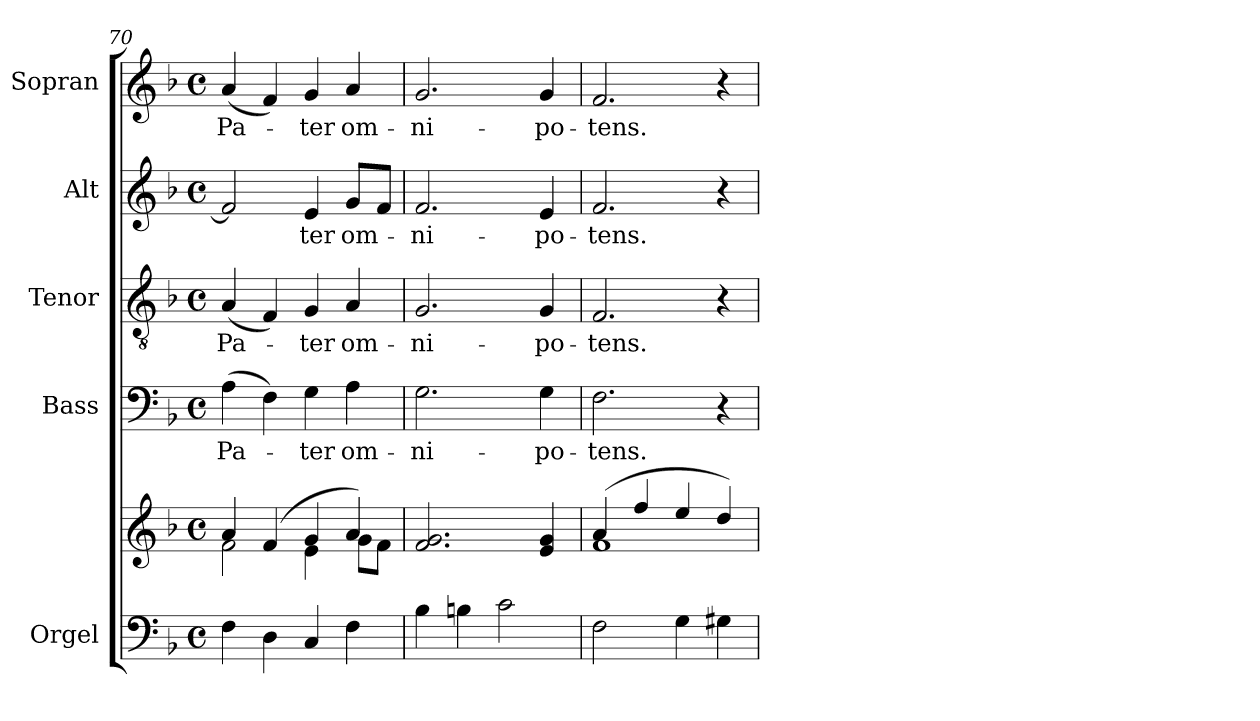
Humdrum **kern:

**kern	**kern	**kern	**text	**kern	**text	**kern	**text	**kern	**text
*part5	*part5	*part4	*part4	*part3	*part3	*part2	*part2	*part1	*part1
*staff6	*staff5	*staff4	*staff4	*staff3	*staff3	*staff2	*staff2	*staff1	*staff1
*I"Orgel	*	*I"Bass	*	*I"Tenor	*	*I"Alt	*	*I"Sopran	*
*I'Org.	*	*I'B.	*	*I'T.	*	*I'A.	*	*I'S.	*
*clefF4	*clefG2	*clefF4	*	*clefGv2	*	*clefG2	*	*clefG2	*
*k[b-]	*k[b-]	*k[b-]	*	*k[b-]	*	*k[b-]	*	*k[b-]	*
*F:	*F:	*F:	*	*F:	*	*F:	*	*F:	*
*M4/4	*M4/4	*M4/4	*	*M4/4	*	*M4/4	*	*M4/4	*
*met(c)	*met(c)	*met(c)	*	*met(c)	*	*met(c)	*	*met(c)	*
=70	=70	=70	=70	=70	=70	=70	=70	=70	=70
*	*^	*	*	*	*	*	*	*	*
!	!	!	!	!LO:LY:b	!	!LO:LY:b	!	!	!	!LO:LY:b
4F\	4a/	2f\	(>4A\	Pa-	(<4A/	Pa-	2f/]	.	(<4a/	Pa-
4D\	(4f/	.	4F\)	.	4F/)	.	.	.	4f/)	.
!	!	!	!	!LO:LY:b	!	!LO:LY:b	!	!LO:LY:b	!	!LO:LY:b
4C/	4g/	4e\	4G\	-ter	4G/	-ter	4e/	-ter	4g/	-ter
!	!	!	!	!LO:LY:b	!	!LO:LY:b	!	!LO:LY:b	!	!LO:LY:b
4F\	4a/)	8g\L	4A\	om-	4A/	om-	8g/L	om-	4a/	om-
.	.	8f\J	.	.	.	.	8f/J	.	.	.
=71	=71	=71	=71	=71	=71	=71	=71	=71	=71	=71
!	!	!	!	!LO:LY:b	!	!LO:LY:b	!	!LO:LY:b	!	!LO:LY:b
*	*v	*v	*	*	*	*	*	*	*	*
4B-\	2.f/ 2.g/	2.G\	-ni-	2.G/	-ni-	2.f/	-ni-	2.g/	-ni-
4Bn\	.	.	.	.	.	.	.	.	.
2c\	.	.	.	.	.	.	.	.	.
!	!	!	!LO:LY:b	!	!LO:LY:b	!	!LO:LY:b	!	!LO:LY:b
.	4e/ 4g/	4G\	-po-	4G/	-po-	4e/	-po-	4g/	-po-
=72	=72	=72	=72	=72	=72	=72	=72	=72	=72
*	*^	*	*	*	*	*	*	*	*
!	!	!	!	!LO:LY:b	!	!LO:LY:b	!	!LO:LY:b	!	!LO:LY:b
2F\	(4a/	1f	2.F\	-tens.	2.F/	-tens.	2.f/	-tens.	2.f/	-tens.
.	4ff/	.	.	.	.	.	.	.	.	.
4G\	4ee/	.	.	.	.	.	.	.	.	.
4G#X\	4dd/)	.	4r	.	4r	.	4r	.	4r	.
*	*v	*v	*	*	*	*	*	*	*	*
=	=	=	=	=	=	=	=	=	=
*-	*-	*-	*-	*-	*-	*-	*-	*-	*-
